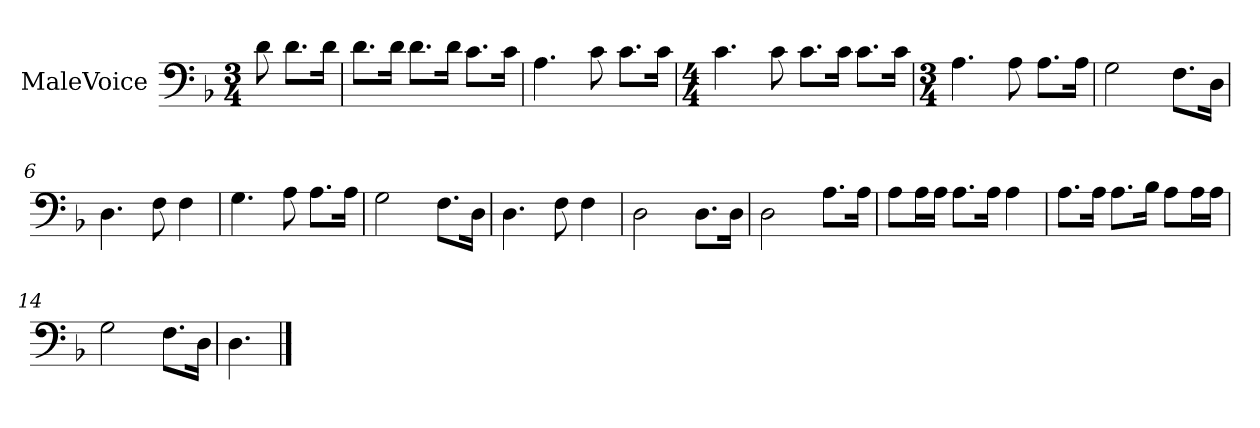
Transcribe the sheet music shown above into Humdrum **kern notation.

**kern
*part1
*staff1
*I"MaleVoice
*clefF4
*k[b-]
*M3/4
*MM152
=
8d
8.d\L
16d\Jk
=1
8.d\L
16d\Jk
8.d\L
16d\Jk
8.c\L
16c\Jk
=2
4.A
8c
8.c\L
16c\Jk
=3
*M4/4
4.c
8c
8.c\L
16c\Jk
8.c\L
16c\Jk
=4
*M3/4
4.A
8A
8.A\L
16A\Jk
=5
2G
8.F\L
16D\Jk
=6
4.D
8F
4F
=7
4.G
8A
8.A\L
16A\Jk
=8
2G
8.F\L
16D\Jk
=9
4.D
8F
4F
=10
2D
8.D\L
16D\Jk
=11
2D
8.A\L
16A\Jk
=12
8A\L
16A\L
16A\JJ
8.A\L
16A\Jk
4A
=13
8.A\L
16A\Jk
8.A\L
16B-\Jk
8A\L
16A\L
16A\JJ
=14
2G
8.F\L
16D\Jk
=15
4.D
==
*-
